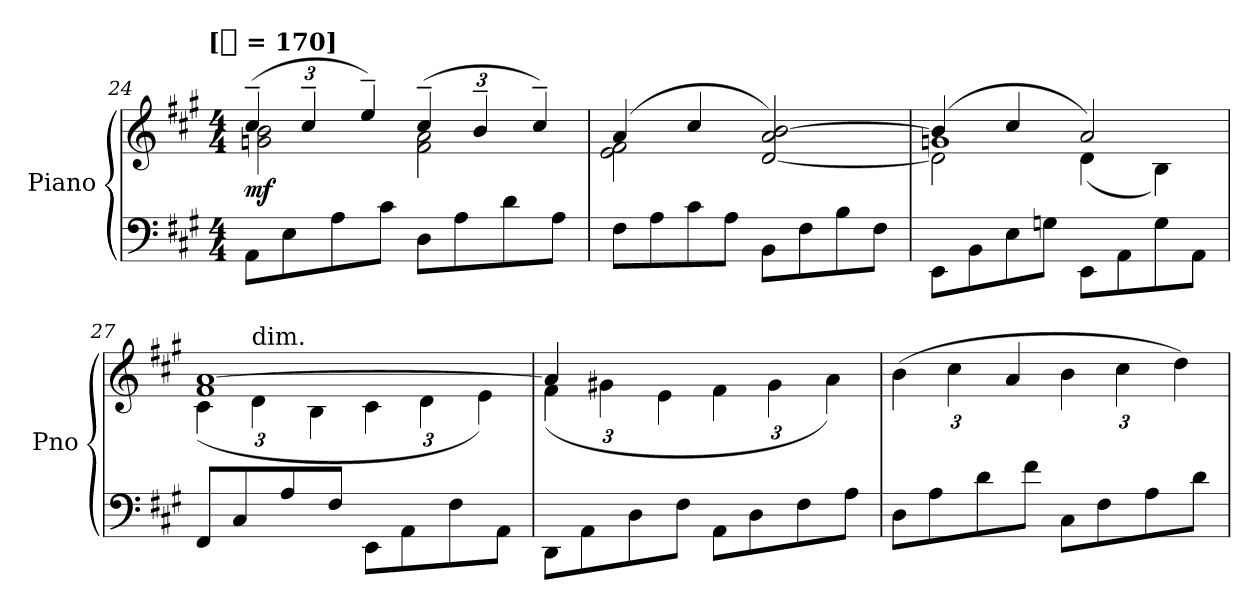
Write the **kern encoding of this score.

**kern	**kern	**dynam
*part1	*part1	*part1
*staff2	*staff1	*staff1/2
*I"Piano	*	*
*I'Pno	*	*
*clefF4	*clefG2	*
*k[f#c#g#]	*k[f#c#g#]	*
*A:	*A:	*
!!LO:TX:omd:t=[[quarter] = 170]
*M4/4	*M4/4	*
*MM170	*MM170	*
*	*Xbrackettup	*
=24	=24	=24
*	*^	*
8AAL	(6cc#~	2gn 2b	mf
8E	.	.	.
.	6cc#~	.	.
8A	.	.	.
.	6ee~)	.	.
8c#J	.	.	.
8DL	(6cc#~	2f# 2a	.
8A	.	.	.
.	6b~	.	.
8d	.	.	.
.	6cc#~)	.	.
8AJ	.	.	.
=25	=25	=25	=25
8F#L	(4a	2e 2f#	.
8A	.	.	.
8c#	4cc#	.	.
8AJ	.	.	.
8BBL	[2d 2a [2b)	2ryy	.
8F#	.	.	.
8B	.	.	.
8F#J	.	.	.
=26	=26	=26	=26
*	*	*^	*
8EE\L	(4b]	2d]	1gn	.
8BB\	.	.	.	.
8E\	4cc#	.	.	.
8Gn\J	.	.	.	.
8EE\L	2a)	(4d	.	.
8AA\	.	.	.	.
8G\	.	4B)	.	.
8AA\J	.	.	.	.
*	*	*v	*v	*
=27	=27	=27	=27
8FF#L	1f# [1a	(6c#	.
8C#	.	.	.
!	!	!LO:TX:a:t=dim.	!
.	.	6d	.
8A	.	.	.
.	.	6B	.
8F#J	.	.	.
8EE\L	.	6c#	.
8AA\	.	.	.
.	.	6d	.
8F#\	.	.	.
.	.	6e)	.
8AA\J	.	.	.
=28	=28	=28	=28
8DD\L	4a]	(6f#	.
8AA\	.	.	.
.	.	6g#X	.
8D\	4ryy	.	.
.	.	6e\	.
8F#\J	.	.	.
8AAL	2ryy	6f#\	.
8D	.	.	.
.	.	6g#\	.
8F#	.	.	.
.	.	6a\)	.
8AJ	.	.	.
*	*v	*v	*
=29	=29	=29
8DL	(>6b	.
8A	.	.
.	6cc#	.
8d	.	.
.	6a	.
8f#J	.	.
8C#L	6b	.
8F#	.	.
.	6cc#	.
8A	.	.
.	6dd\)	.
8dJ	.	.
=	=	=
*-	*-	*-
